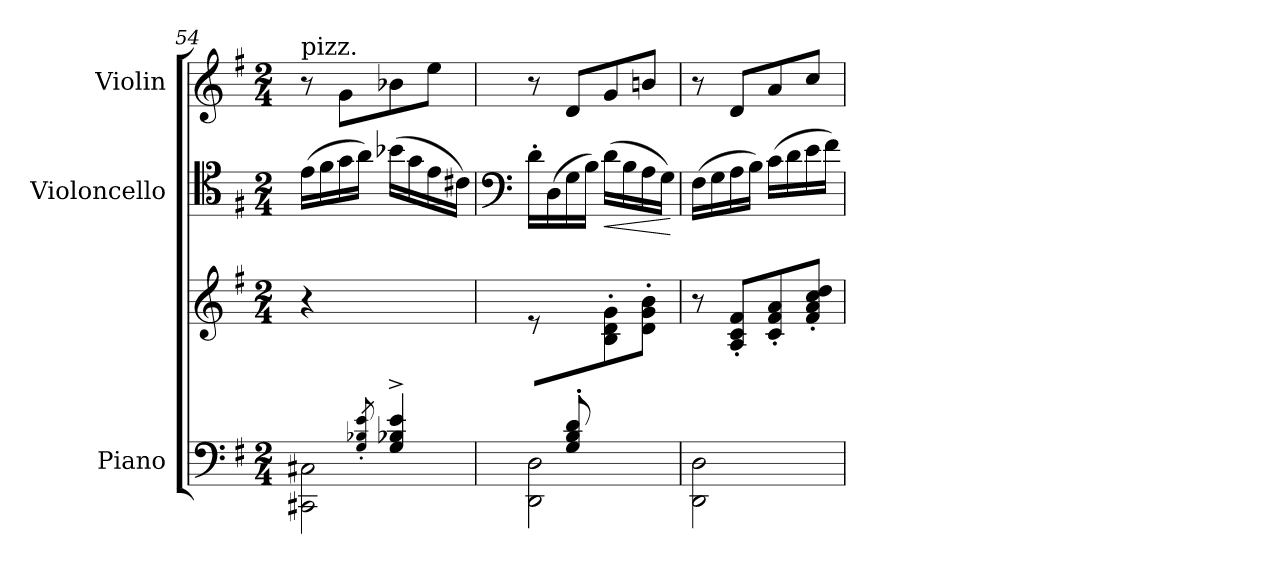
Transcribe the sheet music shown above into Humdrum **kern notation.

**kern	**kern	**kern	**dynam	**kern	**dynam
*part3	*part3	*part2	*part2	*part1	*part1
*staff4	*staff3	*staff2	*staff2	*staff1	*staff1
*I"Piano	*	*I"Violoncello	*	*I"Violin	*
*I'Pno.	*	*I'Vc.	*	*I'Vln.	*
*clefF4	*clefG2	*clefC4	*	*clefG2	*
*k[f#]	*k[f#]	*k[f#]	*	*k[f#]	*
*M2/4	*M2/4	*M2/4	*	*M2/4	*
=54	=54	=54	=54	=54	=54
*^	*	*	*	*	*
!	!	!	!	!	!LO:TX:a:t=pizz.	!
!	!	!	!	!	!	!LO:DY:b
!	!	!	!	!	!	!LO:DY:n=1:b
!	!	!	!	!	!	!LO:DY:n=2:b
4ryy	2CC#X\ 2C#X\	4r	(16e\LL	.	8r	other-dynamics mf other-dynamics
.	.	.	16f#\	.	.	.
.	.	.	16g\	.	8g\L	.
.	.	.	16a\JJ)	.	.	.
8qG/'> 8qB-X/'> 8qe/'>	.	.	.	.	.	.
4G/^> 4B-/^> 4e/^>	.	4ryy	(16b-X\LL	.	8b-X\	.
.	.	.	16g\	.	.	.
.	.	.	16e\	.	8ee\J	.
.	.	.	16c#X\JJ)	.	.	.
!!LO:LB:g=z
=55	=55	=55	=55	=55	=55	=55
*	*	*	*clefF4	*	*	*
8ryy	2DD\ 2D\	8r	16d'\LL	.	8r	.
.	.	.	(16D\	.	.	.
8G/' 8B/' 8d/'L	.	8ryy	16G\	.	8d/L	.
.	.	.	16B\JJ)	.	.	.
!	!	!	!	!LO:HP:b	!	!
4ryy	.	8B\' 8d\' 8g\'	(16d\LL	<	8g/	.
.	.	.	16B\	.	.	.
.	.	8d\' 8g\' 8b\'J	16A\	.	8bn/J	.
.	.	.	16G\JJ)	.	.	.
*v	*v	*	*	*	*	*
.	.	.	[	.	.
=56	=56	=56	=56	=56	=56
2DD\ 2D\	8r	(16F#\LL	.	8r	.
.	.	16G\	.	.	.
.	8A/' 8c/' 8f#/'L	16A\	.	8d/L	.
.	.	16B\JJ)	.	.	.
.	8c/' 8f#/' 8a/'	(16c\LL	.	8a/	.
.	.	16d\	.	.	.
.	8f#/' 8a/' 8cc/' 8dd/'J	16e\	.	8cc/J	.
.	.	16f#\JJ)	.	.	.
=	=	=	=	=	=
*-	*-	*-	*-	*-	*-
